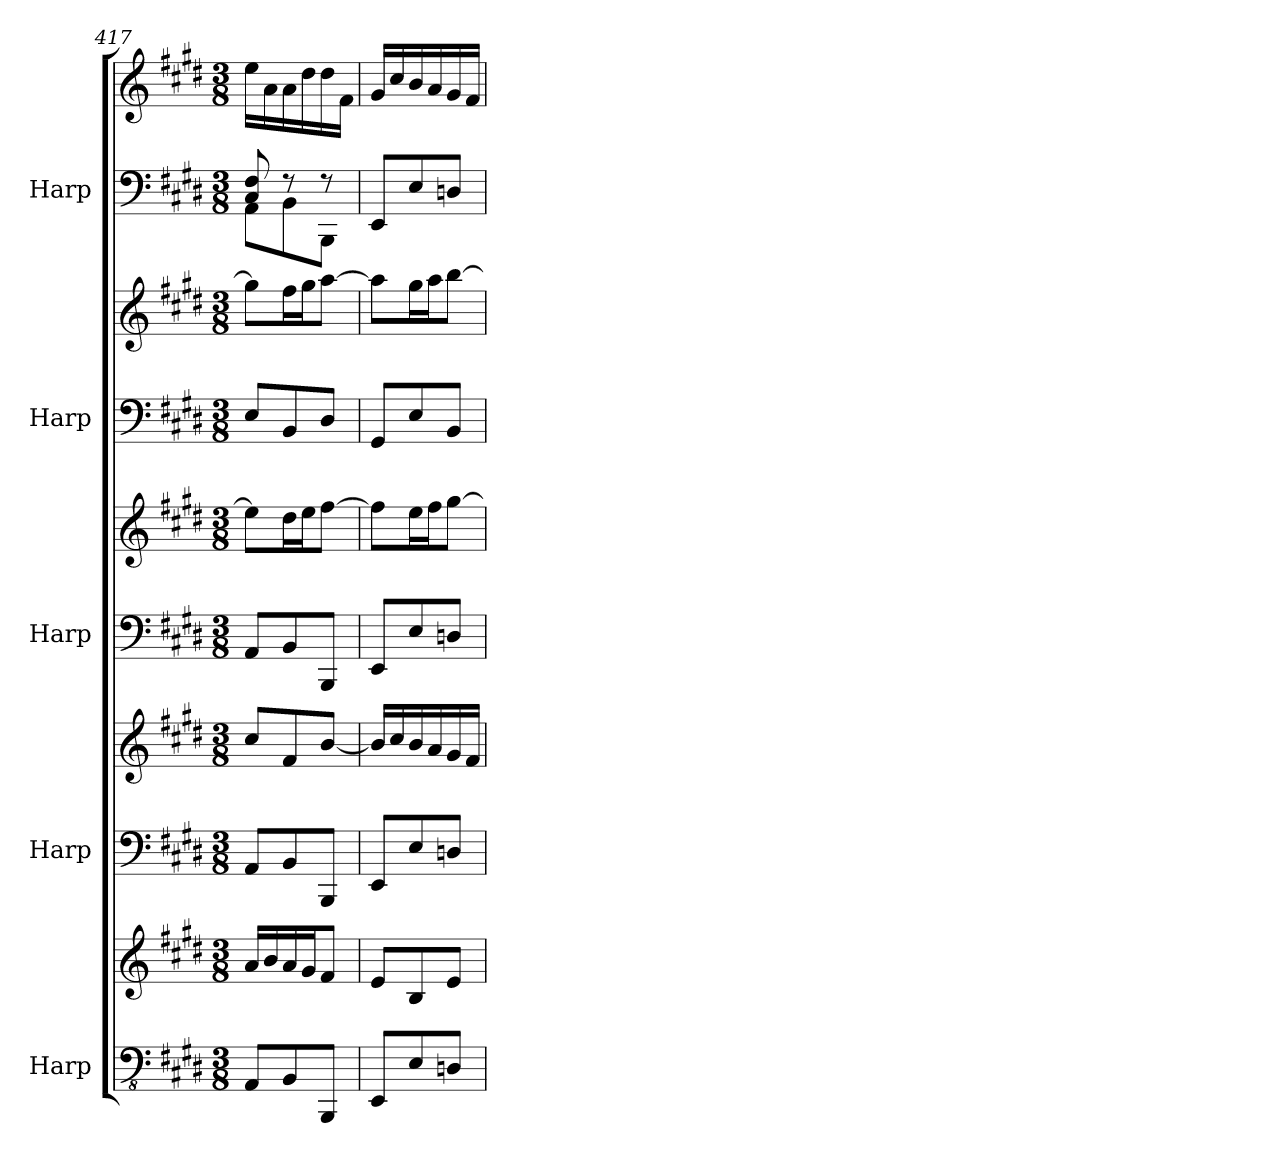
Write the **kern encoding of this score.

**kern	**kern	**kern	**kern	**kern	**kern	**kern	**kern	**kern	**kern
*part5	*part5	*part4	*part4	*part3	*part3	*part2	*part2	*part1	*part1
*staff10	*staff9	*staff8	*staff7	*staff6	*staff5	*staff4	*staff3	*staff2	*staff1
*I"Harp	*	*I"Harp	*	*I"Harp	*	*I"Harp	*	*I"Harp	*
*I'Hp	*	*I'Hp	*	*I'Hp	*	*I'Hp	*	*I'Hp	*
*clefFv4	*clefG2	*clefF4	*clefG2	*clefF4	*clefG2	*clefF4	*clefG2	*clefF4	*clefG2
*k[f#c#g#d#]	*k[f#c#g#d#]	*k[f#c#g#d#]	*k[f#c#g#d#]	*k[f#c#g#d#]	*k[f#c#g#d#]	*k[f#c#g#d#]	*k[f#c#g#d#]	*k[f#c#g#d#]	*k[f#c#g#d#]
*M3/8	*M3/8	*M3/8	*M3/8	*M3/8	*M3/8	*M3/8	*M3/8	*M3/8	*M3/8
=417	=417	=417	=417	=417	=417	=417	=417	=417	=417
*	*	*	*	*	*	*	*	*^	*
8AAA/L	16a/LL	8AA/L	8cc#/L	8AA/L	8ee\L]	8E/L	8gg#\L]	8C#/ 8F#/	8AA\L	16ee\LL
.	16b/	.	.	.	.	.	.	.	.	16a\
8BBB/	16a/	8BB/	8f#/	8BB/	16dd#\L	8BB/	16ff#\L	8r	8BB\	16a\
.	16g#/J	.	.	.	16ee\J	.	16gg#\J	.	.	16dd#\
8BBBB/J	8f#/J	8BBB/J	[8b/J	8BBB/J	[8ff#\J	8D#/J	[8aa\J	8r	8BBB\J	16dd#\
.	.	.	.	.	.	.	.	.	.	16f#\JJ
*	*	*	*	*	*	*	*	*v	*v	*
=418	=418	=418	=418	=418	=418	=418	=418	=418	=418
8EEE/L	8e/L	8EE/L	16b/LL]	8EE/L	8ff#\L]	8GG#/L	8aa\L]	8EE/L	16g#/LL
.	.	.	16cc#/	.	.	.	.	.	16cc#/
8EE/	8B/	8E/	16b/	8E/	16ee\L	8E/	16gg#\L	8E/	16b/
.	.	.	16a/	.	16ff#\J	.	16aa\J	.	16a/
8DDn/J	8e/J	8Dn/J	16g#/	8Dn/J	[8gg#\J	8BB/J	[8bb\J	8Dn/J	16g#/
.	.	.	16f#/JJ	.	.	.	.	.	16f#/JJ
=	=	=	=	=	=	=	=	=	=
*-	*-	*-	*-	*-	*-	*-	*-	*-	*-
